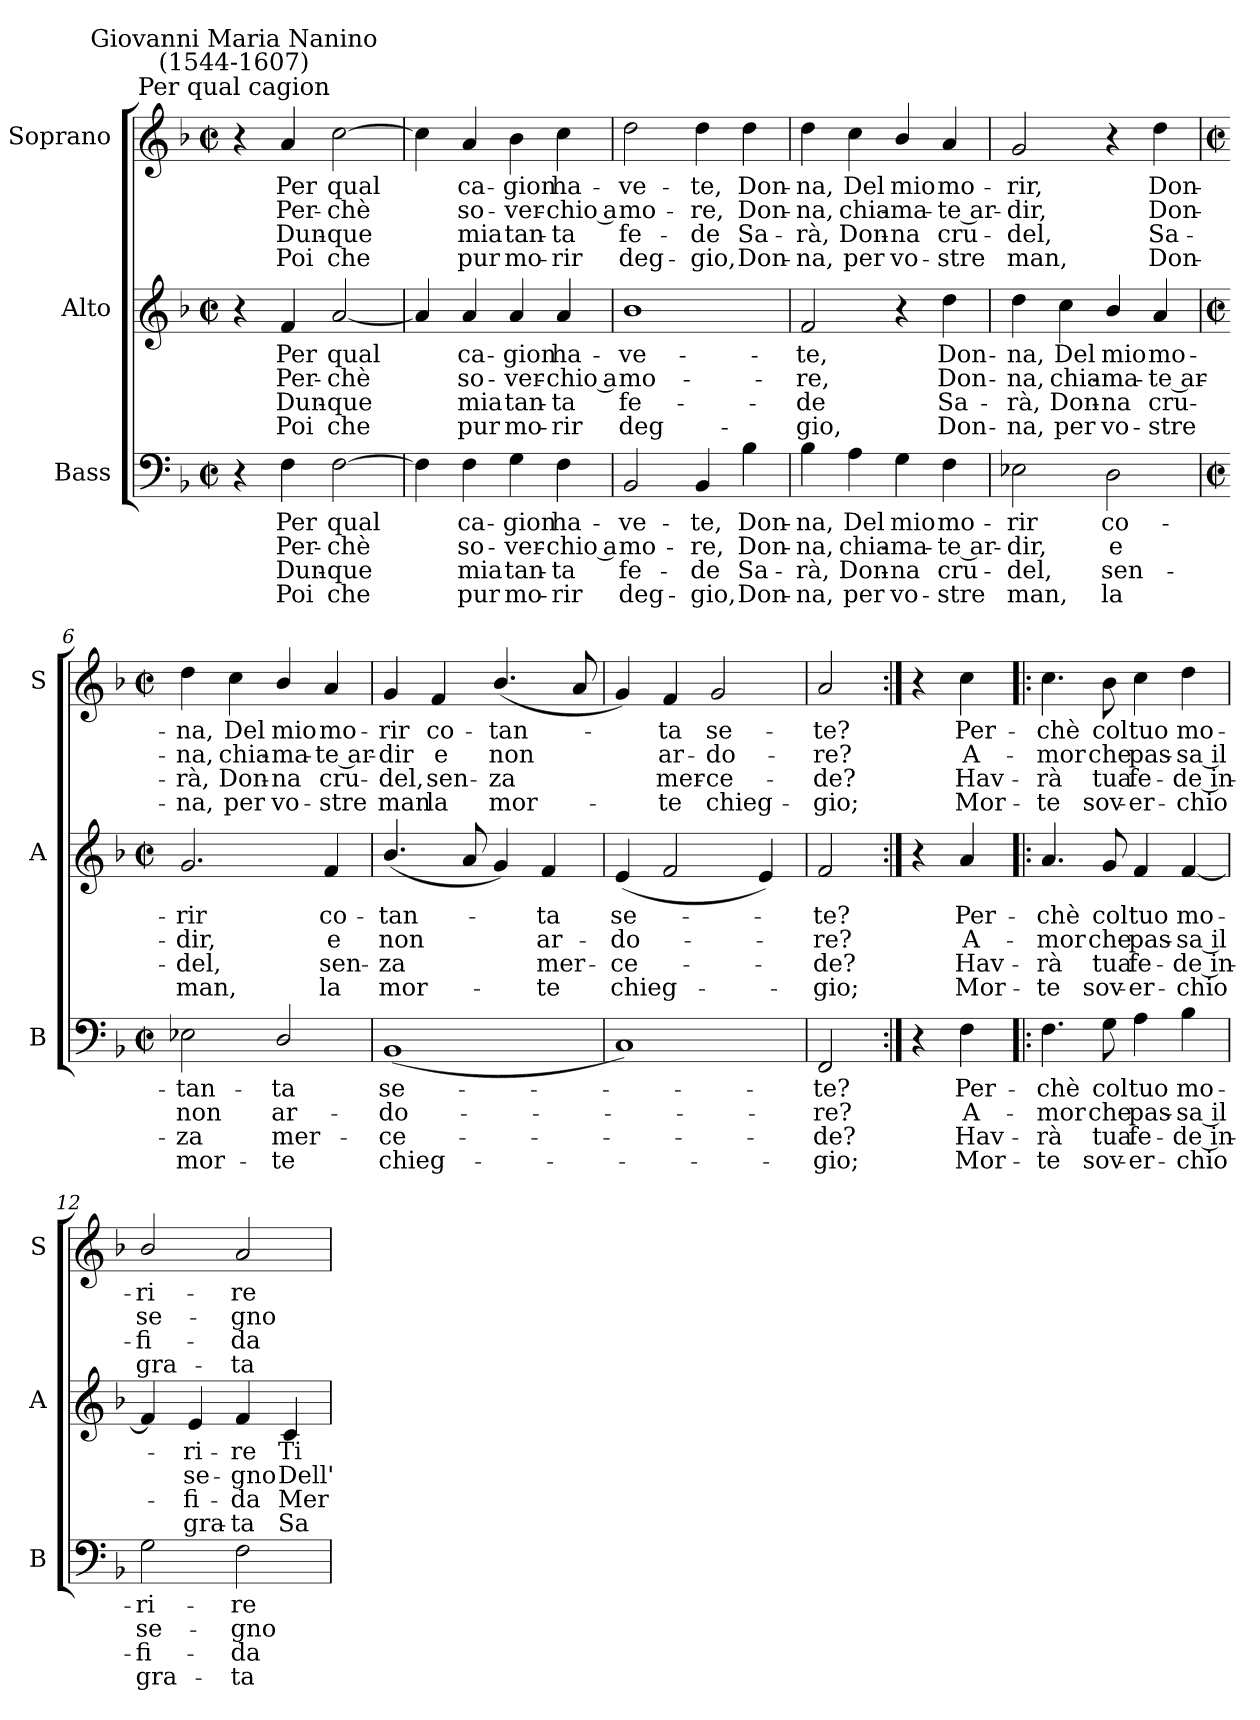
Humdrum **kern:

**kern	**text	**text	**text	**text	**kern	**text	**text	**text	**text	**kern	**text	**text	**text	**text
*part3	*part3	*part3	*part3	*part3	*part2	*part2	*part2	*part2	*part2	*part1	*part1	*part1	*part1	*part1
*staff3	*staff3	*staff3	*staff3	*staff3	*staff2	*staff2	*staff2	*staff2	*staff2	*staff1	*staff1	*staff1	*staff1	*staff1
*I"Bass	*	*	*	*	*I"Alto	*	*	*	*	*I"Soprano	*	*	*	*
*I'B	*	*	*	*	*I'A	*	*	*	*	*I'S	*	*	*	*
*clefF4	*	*	*	*	*clefG2	*	*	*	*	*clefG2	*	*	*	*
*k[b-]	*	*	*	*	*k[b-]	*	*	*	*	*k[b-]	*	*	*	*
*F:	*	*	*	*	*F:	*	*	*	*	*F:	*	*	*	*
*M2/2	*	*	*	*	*M2/2	*	*	*	*	*M2/2	*	*	*	*
*met(c|)	*	*	*	*	*met(c|)	*	*	*	*	*met(c|)	*	*	*	*
=1	=1	=1	=1	=1	=1	=1	=1	=1	=1	=1	=1	=1	=1	=1
!	!	!	!	!	!	!	!	!	!	!LO:TX:a:cj:t=Per qual cagion	!	!	!	!
!	!	!	!	!	!	!	!	!	!	!LO:TX:a:cj:t=Giovanni Maria Nanino\n(1544-1607)	!	!	!	!
4r	.	.	.	.	4r	.	.	.	.	4r	.	.	.	.
!	!LO:LY:b	!LO:LY:b	!LO:LY:b	!LO:LY:b	!	!LO:LY:b	!LO:LY:b	!LO:LY:b	!LO:LY:b	!	!LO:LY:b	!LO:LY:b	!LO:LY:b	!LO:LY:b
4F	Per	Per-	-Dun-	-Poi	4f	Per	Per-	-Dun-	-Poi	4a	Per	Per-	-Dun-	-Poi
!	!LO:LY:b	!LO:LY:b	!LO:LY:b	!LO:LY:b	!	!LO:LY:b	!LO:LY:b	!LO:LY:b	!LO:LY:b	!	!LO:LY:b	!LO:LY:b	!LO:LY:b	!LO:LY:b
[2F	qual	chè	que	che	[2a	qual	chè	que	che	[2cc	qual	chè	que	che
=2	=2	=2	=2	=2	=2	=2	=2	=2	=2	=2	=2	=2	=2	=2
4F]	.	.	.	.	4a]	.	.	.	.	4cc]	.	.	.	.
!	!LO:LY:b	!LO:LY:b	!LO:LY:b	!LO:LY:b	!	!LO:LY:b	!LO:LY:b	!LO:LY:b	!LO:LY:b	!	!LO:LY:b	!LO:LY:b	!LO:LY:b	!LO:LY:b
4F	ca-	-so-	-mia	pur	4a	ca-	-so-	-mia	pur	4a	ca-	-so-	-mia	pur
!	!LO:LY:b	!LO:LY:b	!LO:LY:b	!LO:LY:b	!	!LO:LY:b	!LO:LY:b	!LO:LY:b	!LO:LY:b	!	!LO:LY:b	!LO:LY:b	!LO:LY:b	!LO:LY:b
4G	gion	ver-	-tan-	-mo-	4a	gion	ver-	-tan-	-mo-	4b-	gion	ver-	-tan-	-mo-
!	!LO:LY:b	!LO:LY:b	!LO:LY:b	!LO:LY:b	!	!LO:LY:b	!LO:LY:b	!LO:LY:b	!LO:LY:b	!	!LO:LY:b	!LO:LY:b	!LO:LY:b	!LO:LY:b
4F	-ha-	-chio a	ta	rir	4a	-ha-	-chio a	ta	rir	4cc	-ha-	-chio a	ta	rir
=3	=3	=3	=3	=3	=3	=3	=3	=3	=3	=3	=3	=3	=3	=3
!	!LO:LY:b	!LO:LY:b	!LO:LY:b	!LO:LY:b	!	!LO:LY:b	!LO:LY:b	!LO:LY:b	!LO:LY:b	!	!LO:LY:b	!LO:LY:b	!LO:LY:b	!LO:LY:b
2BB-	ve-	-mo-	-fe-	-deg-	1b-	ve-	-mo-	-fe-	-deg-	2dd	ve-	-mo-	-fe-	-deg-
!	!LO:LY:b	!LO:LY:b	!LO:LY:b	!LO:LY:b	!	!	!	!	!	!	!LO:LY:b	!LO:LY:b	!LO:LY:b	!LO:LY:b
4BB-	-te,	re,	de	gio,	.	.	.	.	.	4dd	-te,	re,	de	gio,
!	!LO:LY:b	!LO:LY:b	!LO:LY:b	!LO:LY:b	!	!	!	!	!	!	!LO:LY:b	!LO:LY:b	!LO:LY:b	!LO:LY:b
4B-	Don-	-Don-	-Sa-	-Don-	.	.	.	.	.	4dd	Don-	-Don-	-Sa-	-Don-
=4	=4	=4	=4	=4	=4	=4	=4	=4	=4	=4	=4	=4	=4	=4
!	!LO:LY:b	!LO:LY:b	!LO:LY:b	!LO:LY:b	!	!LO:LY:b	!LO:LY:b	!LO:LY:b	!LO:LY:b	!	!LO:LY:b	!LO:LY:b	!LO:LY:b	!LO:LY:b
4B-	-na,	na,	rà,	na,	2f	-te,	re,	de	gio,	4dd	-na,	na,	rà,	na,
!	!LO:LY:b	!LO:LY:b	!LO:LY:b	!LO:LY:b	!	!	!	!	!	!	!LO:LY:b	!LO:LY:b	!LO:LY:b	!LO:LY:b
4A	Del	chia-	-Don-	-per	.	.	.	.	.	4cc	Del	chia-	-Don-	-per
!	!LO:LY:b	!LO:LY:b	!LO:LY:b	!LO:LY:b	!	!	!	!	!	!	!LO:LY:b	!LO:LY:b	!LO:LY:b	!LO:LY:b
4G	mio	ma-	-na	vo-	4r	.	.	.	.	4b-/	mio	ma-	-na	vo-
!	!LO:LY:b	!LO:LY:b	!LO:LY:b	!LO:LY:b	!	!LO:LY:b	!LO:LY:b	!LO:LY:b	!LO:LY:b	!	!LO:LY:b	!LO:LY:b	!LO:LY:b	!LO:LY:b
4F	-mo-	-te ar-	-cru-	-stre	4dd	Don-	-Don-	-Sa-	-Don-	4a	-mo-	-te ar-	-cru-	-stre
=5	=5	=5	=5	=5	=5	=5	=5	=5	=5	=5	=5	=5	=5	=5
!	!LO:LY:b	!LO:LY:b	!LO:LY:b	!LO:LY:b	!	!LO:LY:b	!LO:LY:b	!LO:LY:b	!LO:LY:b	!	!LO:LY:b	!LO:LY:b	!LO:LY:b	!LO:LY:b
2E-X	rir	dir,	del,	man,	4dd	-na,	na,	rà,	na,	2g	rir,	dir,	del,	man,
!	!	!	!	!	!	!LO:LY:b	!LO:LY:b	!LO:LY:b	!LO:LY:b	!	!	!	!	!
.	.	.	.	.	4cc	Del	chia-	-Don-	-per	.	.	.	.	.
!	!LO:LY:b	!LO:LY:b	!LO:LY:b	!LO:LY:b	!	!LO:LY:b	!LO:LY:b	!LO:LY:b	!LO:LY:b	!	!	!	!	!
2D	co-	-e	sen-	-la	4b-/	mio	ma-	-na	vo-	4r	.	.	.	.
!	!	!	!	!	!	!LO:LY:b	!LO:LY:b	!LO:LY:b	!LO:LY:b	!	!LO:LY:b	!LO:LY:b	!LO:LY:b	!LO:LY:b
.	.	.	.	.	4a	-mo-	-te ar-	-cru-	-stre	4dd	Don-	-Don-	-Sa-	-Don-
!!LO:LB:g=z
=6	=6	=6	=6	=6	=6	=6	=6	=6	=6	=6	=6	=6	=6	=6
*M2/2	*	*	*	*	*M2/2	*	*	*	*	*M2/2	*	*	*	*
*met(c|)	*	*	*	*	*met(c|)	*	*	*	*	*met(c|)	*	*	*	*
!	!LO:LY:b	!LO:LY:b	!LO:LY:b	!LO:LY:b	!	!LO:LY:b	!LO:LY:b	!LO:LY:b	!LO:LY:b	!	!LO:LY:b	!LO:LY:b	!LO:LY:b	!LO:LY:b
2E-X	tan-	-non	za	mor-	2.g	rir	dir,	del,	man,	4dd	-na,	na,	rà,	na,
!	!	!	!	!	!	!	!	!	!	!	!LO:LY:b	!LO:LY:b	!LO:LY:b	!LO:LY:b
.	.	.	.	.	.	.	.	.	.	4cc	Del	chia-	-Don-	-per
!	!LO:LY:b	!LO:LY:b	!LO:LY:b	!LO:LY:b	!	!	!	!	!	!	!LO:LY:b	!LO:LY:b	!LO:LY:b	!LO:LY:b
2D/	-ta	ar-	-mer-	-te	.	.	.	.	.	4b-/	mio	ma-	-na	vo-
!	!	!	!	!	!	!LO:LY:b	!LO:LY:b	!LO:LY:b	!LO:LY:b	!	!LO:LY:b	!LO:LY:b	!LO:LY:b	!LO:LY:b
.	.	.	.	.	4f	co-	-e	sen-	-la	4a	-mo-	-te ar-	-cru-	-stre
=7	=7	=7	=7	=7	=7	=7	=7	=7	=7	=7	=7	=7	=7	=7
!	!LO:LY:b	!LO:LY:b	!LO:LY:b	!LO:LY:b	!	!LO:LY:b	!LO:LY:b	!LO:LY:b	!LO:LY:b	!	!LO:LY:b	!LO:LY:b	!LO:LY:b	!LO:LY:b
(<1BB-	se-	do-	ce-	chieg-	(<4.b-/	tan-	non	za	mor-	4g/	rir	dir	del,	man
!	!	!	!	!	!	!	!	!	!	!	!LO:LY:b	!LO:LY:b	!LO:LY:b	!LO:LY:b
.	.	.	.	.	.	.	.	.	.	4f	co-	-e	sen-	-la
.	.	.	.	.	8a	.	.	.	.	.	.	.	.	.
!	!	!	!	!	!	!	!	!	!	!	!LO:LY:b	!LO:LY:b	!LO:LY:b	!LO:LY:b
.	.	.	.	.	4g)	.	.	.	.	(<4.b-/	tan-	non	za	mor-
!	!	!	!	!	!	!LO:LY:b	!LO:LY:b	!LO:LY:b	!LO:LY:b	!	!	!	!	!
.	.	.	.	.	4f	ta	ar-	-mer-	-te	.	.	.	.	.
.	.	.	.	.	.	.	.	.	.	8a	.	.	.	.
=8	=8	=8	=8	=8	=8	=8	=8	=8	=8	=8	=8	=8	=8	=8
!	!	!	!	!	!	!LO:LY:b	!LO:LY:b	!LO:LY:b	!LO:LY:b	!	!	!	!	!
1C)	.	.	.	.	(<4e	se-	do-	ce-	chieg-	4g)	.	.	.	.
!	!	!	!	!	!	!	!	!	!	!	!LO:LY:b	!LO:LY:b	!LO:LY:b	!LO:LY:b
.	.	.	.	.	2f	.	.	.	.	4f	ta	ar-	-mer-	-te
!	!	!	!	!	!	!	!	!	!	!	!LO:LY:b	!LO:LY:b	!LO:LY:b	!LO:LY:b
.	.	.	.	.	.	.	.	.	.	2g	se-	-do-	-ce-	-chieg-
.	.	.	.	.	4e)	.	.	.	.	.	.	.	.	.
=9	=9	=9	=9	=9	=9	=9	=9	=9	=9	=9	=9	=9	=9	=9
!	!LO:LY:b	!LO:LY:b	!LO:LY:b	!LO:LY:b	!	!LO:LY:b	!LO:LY:b	!LO:LY:b	!LO:LY:b	!	!LO:LY:b	!LO:LY:b	!LO:LY:b	!LO:LY:b
2FF	te?	re?	de?	gio;	2f	te?	re?	de?	gio;	2a	-te?	re?	de?	gio;
=10:|!	=10:|!	=10:|!	=10:|!	=10:|!	=10:|!	=10:|!	=10:|!	=10:|!	=10:|!	=10:|!	=10:|!	=10:|!	=10:|!	=10:|!
4r	.	.	.	.	4r	.	.	.	.	4r	.	.	.	.
!	!LO:LY:b	!LO:LY:b	!LO:LY:b	!LO:LY:b	!	!LO:LY:b	!LO:LY:b	!LO:LY:b	!LO:LY:b	!	!LO:LY:b	!LO:LY:b	!LO:LY:b	!LO:LY:b
4F	Per-	-A-	-Hav-	-Mor-	4a	Per-	-A-	-Hav-	-Mor-	4cc	Per-	-A-	-Hav-	-Mor-
=11!|:	=11!|:	=11!|:	=11!|:	=11!|:	=11!|:	=11!|:	=11!|:	=11!|:	=11!|:	=11!|:	=11!|:	=11!|:	=11!|:	=11!|:
!	!LO:LY:b	!LO:LY:b	!LO:LY:b	!LO:LY:b	!	!LO:LY:b	!LO:LY:b	!LO:LY:b	!LO:LY:b	!	!LO:LY:b	!LO:LY:b	!LO:LY:b	!LO:LY:b
4.F	-chè	mor	rà	te	4.a	-chè	mor	rà	te	4.cc	-chè	mor	rà	te
!	!LO:LY:b	!LO:LY:b	!LO:LY:b	!LO:LY:b	!	!LO:LY:b	!LO:LY:b	!LO:LY:b	!LO:LY:b	!	!LO:LY:b	!LO:LY:b	!LO:LY:b	!LO:LY:b
8G	col	che	tua	sov-	8g	col	che	tua	sov-	8b-	col	che	tua	sov-
!	!LO:LY:b	!LO:LY:b	!LO:LY:b	!LO:LY:b	!	!LO:LY:b	!LO:LY:b	!LO:LY:b	!LO:LY:b	!	!LO:LY:b	!LO:LY:b	!LO:LY:b	!LO:LY:b
4A	-tuo	pas-	-fe-	-er-	4f	-tuo	pas-	-fe-	-er-	4cc	-tuo	pas-	-fe-	-er-
!	!LO:LY:b	!LO:LY:b	!LO:LY:b	!LO:LY:b	!	!LO:LY:b	!LO:LY:b	!LO:LY:b	!LO:LY:b	!	!LO:LY:b	!LO:LY:b	!LO:LY:b	!LO:LY:b
4B-	-mo-	-sa il	de in-	-chio	[4f	-mo-	sa il	de in-	chio	4dd	-mo-	-sa il	de in-	-chio
!!LO:LB:g=z
=12	=12	=12	=12	=12	=12	=12	=12	=12	=12	=12	=12	=12	=12	=12
!	!LO:LY:b	!LO:LY:b	!LO:LY:b	!LO:LY:b	!	!	!	!	!	!	!LO:LY:b	!LO:LY:b	!LO:LY:b	!LO:LY:b
2G	ri-	-se-	-fi-	-gra-	4f]	.	.	.	.	2b-/	ri-	-se-	-fi-	-gra-
!	!	!	!	!	!	!LO:LY:b	!LO:LY:b	!LO:LY:b	!LO:LY:b	!	!	!	!	!
.	.	.	.	.	4e	ri-	-se-	-fi-	-gra-	.	.	.	.	.
!	!LO:LY:b	!LO:LY:b	!LO:LY:b	!LO:LY:b	!	!LO:LY:b	!LO:LY:b	!LO:LY:b	!LO:LY:b	!	!LO:LY:b	!LO:LY:b	!LO:LY:b	!LO:LY:b
2F	-re	gno	da	ta	4f	-re	gno	da	ta	2a	-re	gno	da	ta
!	!	!	!	!	!	!LO:LY:b	!LO:LY:b	!LO:LY:b	!LO:LY:b	!	!	!	!	!
.	.	.	.	.	4c	Ti	Dell'	Mer-	-Sa-	.	.	.	.	.
=	=	=	=	=	=	=	=	=	=	=	=	=	=	=
*-	*-	*-	*-	*-	*-	*-	*-	*-	*-	*-	*-	*-	*-	*-
